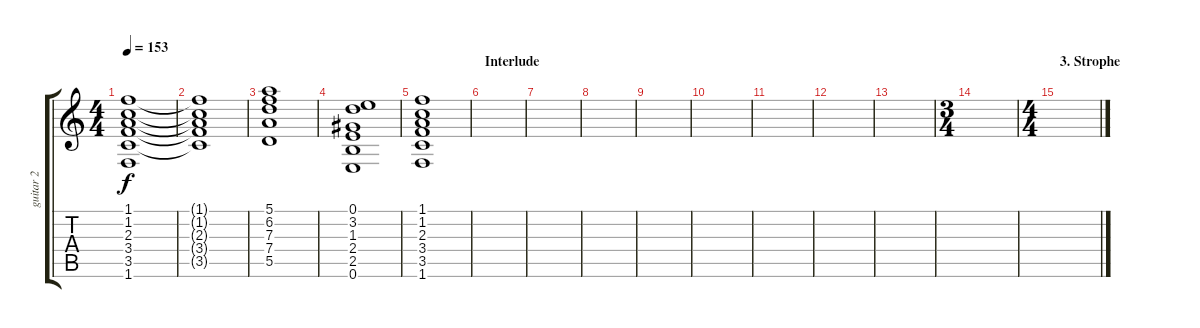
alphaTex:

\track ("guitar 2" "guitar 2") {instrument overdrivenguitar}
\staff {score tabs}
\tuning (E4 B3 G3 D3 A2 E2) {hide}
\ts (4 4)
\tempo 153
\clef g2
\ks c
(1.1 1.2 2.3 3.4 3.5 1.6).1{dy f} |
(1.1{t} 1.2{t} 2.3{t} 3.4{t} 3.5{t}).1 |
(5.1 6.2 7.3 7.4 5.5).1 |
(0.1 3.2 1.3 2.4 2.5 0.6).1 |
(1.1 1.2 2.3 3.4 3.5 1.6).1 |
\section ("" "Interlude")
|
|
|
|
|
|
|
|
\ts (3 4)
|
\ts (4 4)
\section ("" "3. Strophe")
